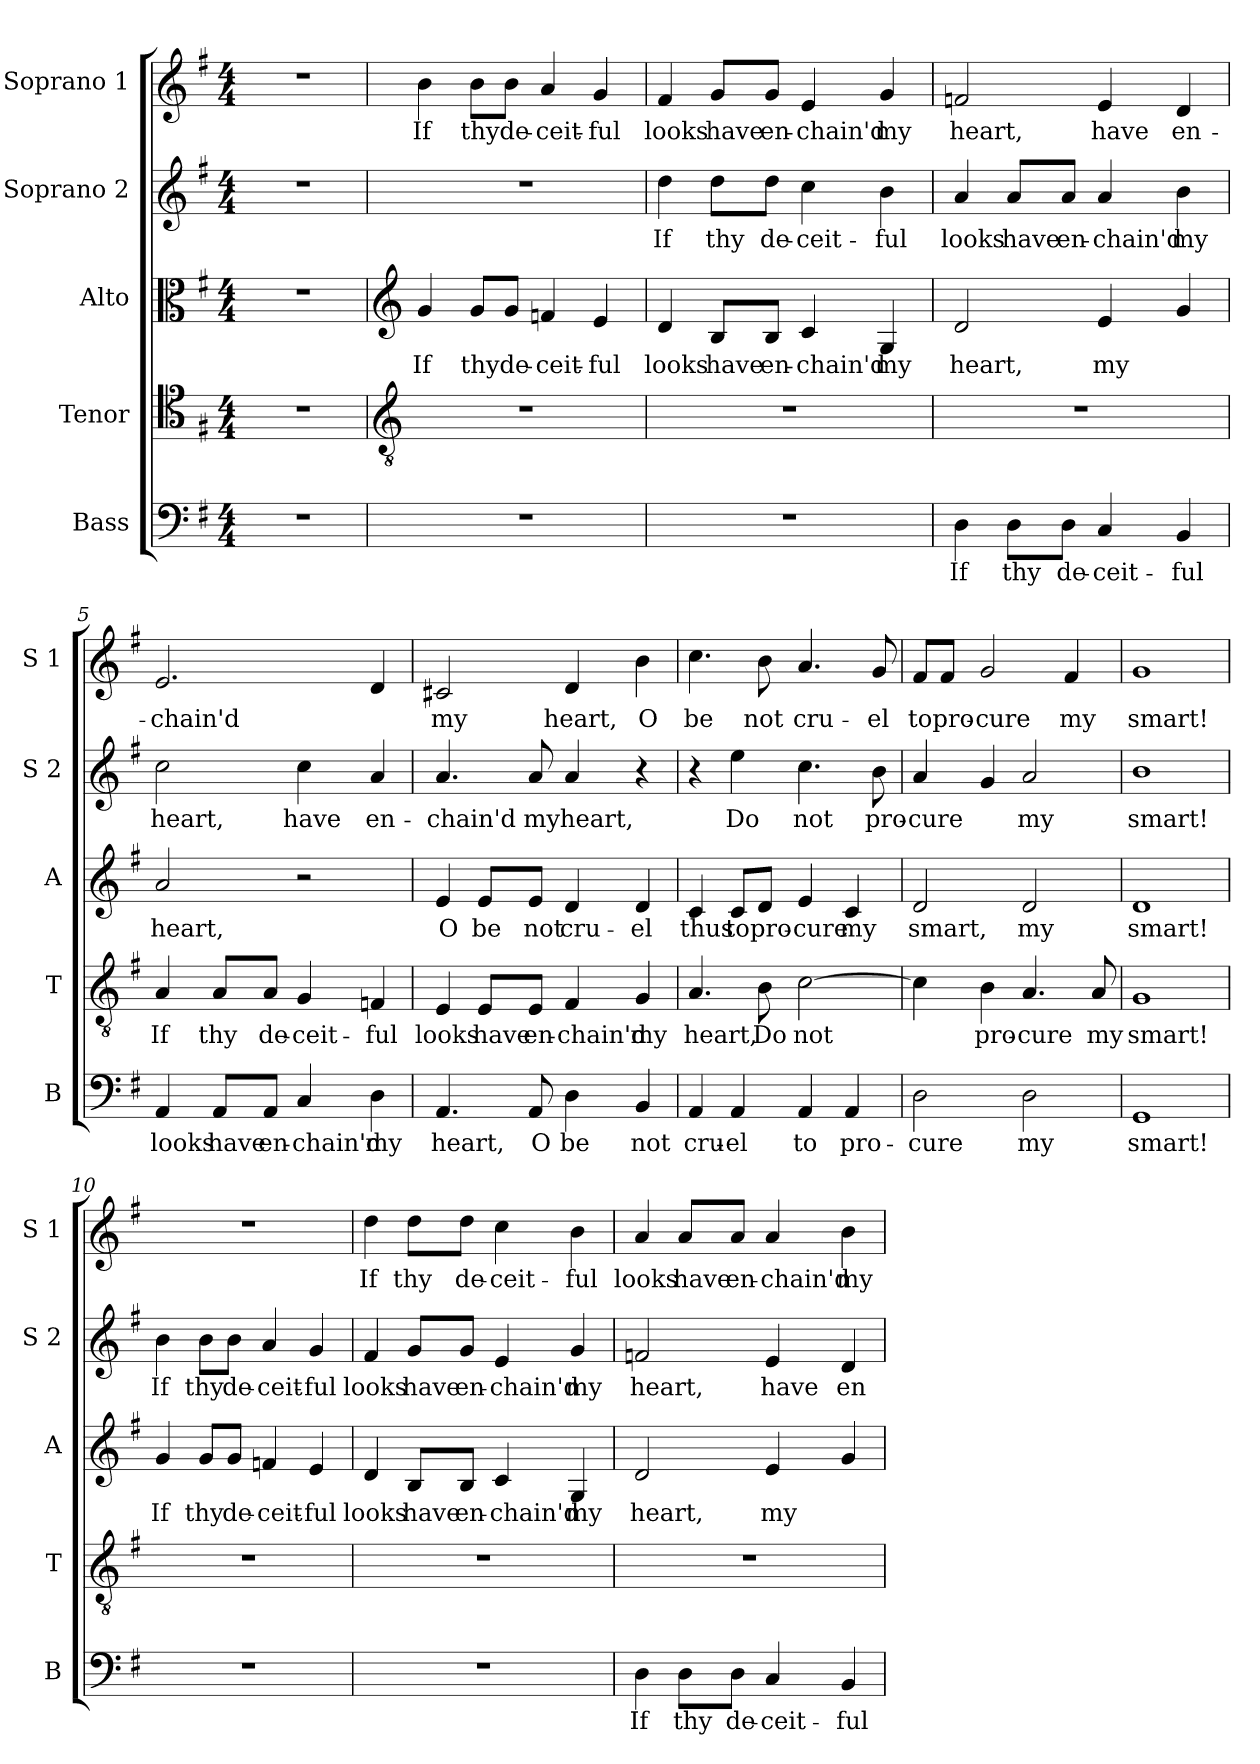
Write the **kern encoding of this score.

**kern	**text	**kern	**text	**kern	**text	**kern	**text	**kern	**text
*part5	*part5	*part4	*part4	*part3	*part3	*part2	*part2	*part1	*part1
*staff5	*staff5	*staff4	*staff4	*staff3	*staff3	*staff2	*staff2	*staff1	*staff1
*I"Bass	*	*I"Tenor	*	*I"Alto	*	*I"Soprano 2	*	*I"Soprano 1	*
*I'B	*	*I'T	*	*I'A	*	*I'S 2	*	*I'S 1	*
*clefF4	*	*clefC4	*	*clefC3	*	*clefG2	*	*clefG2	*
*k[f#]	*	*k[f#]	*	*k[f#]	*	*k[f#]	*	*k[f#]	*
*G:	*	*G:	*	*G:	*	*G:	*	*G:	*
*M4/4	*	*M4/4	*	*M4/4	*	*M4/4	*	*M4/4	*
=1	=1	=1	=1	=1	=1	=1	=1	=1	=1
1r	.	1r	.	1r	.	1r	.	1r	.
=2	=2	=2	=2	=2	=2	=2	=2	=2	=2
*	*	*clefGv2	*	*clefG2	*	*	*	*	*
!	!	!	!	!	!LO:LY:b	!	!	!	!LO:LY:b
1r	.	1r	.	4g/	If	1r	.	4b\	If
!	!	!	!	!	!LO:LY:b	!	!	!	!LO:LY:b
.	.	.	.	8g/L	thy	.	.	8b\L	thy
!	!	!	!	!	!LO:LY:b	!	!	!	!LO:LY:b
.	.	.	.	8g/J	de-	.	.	8b\J	de-
!	!	!	!	!	!LO:LY:b	!	!	!	!LO:LY:b
.	.	.	.	4fn/	-ceit-	.	.	4a/	-ceit-
!	!	!	!	!	!LO:LY:b	!	!	!	!LO:LY:b
.	.	.	.	4e/	-ful	.	.	4g/	-ful
=3	=3	=3	=3	=3	=3	=3	=3	=3	=3
!	!	!	!	!	!LO:LY:b	!	!LO:LY:b	!	!LO:LY:b
1r	.	1r	.	4d/	looks	4dd\	If	4f#/	looks
!	!	!	!	!	!LO:LY:b	!	!LO:LY:b	!	!LO:LY:b
.	.	.	.	8B/L	have	8dd\L	thy	8g/L	have
!	!	!	!	!	!LO:LY:b	!	!LO:LY:b	!	!LO:LY:b
.	.	.	.	8B/J	en-	8dd\J	de-	8g/J	en-
!	!	!	!	!	!LO:LY:b	!	!LO:LY:b	!	!LO:LY:b
.	.	.	.	4c/	-chain'd	4cc\	-ceit-	4e/	-chain'd
!	!	!	!	!	!LO:LY:b	!	!LO:LY:b	!	!LO:LY:b
.	.	.	.	4G/	my	4b\	-ful	4g/	my
=4	=4	=4	=4	=4	=4	=4	=4	=4	=4
!	!LO:LY:b	!	!	!	!LO:LY:b	!	!LO:LY:b	!	!LO:LY:b
4D\	If	1r	.	2d/	heart,	4a/	looks	2fn/	heart,
!	!LO:LY:b	!	!	!	!	!	!LO:LY:b	!	!
8D\L	thy	.	.	.	.	8a/L	have	.	.
!	!LO:LY:b	!	!	!	!	!	!LO:LY:b	!	!
8D\J	de-	.	.	.	.	8a/J	en-	.	.
!	!LO:LY:b	!	!	!	!LO:LY:b	!	!LO:LY:b	!	!LO:LY:b
4C/	-ceit-	.	.	4e/	my	4a/	-chain'd	4e/	have
!	!LO:LY:b	!	!	!	!	!	!LO:LY:b	!	!LO:LY:b
4BB/	-ful	.	.	4g/	.	4b\	my	4d/	en-
!!LO:LB:g=z
=5	=5	=5	=5	=5	=5	=5	=5	=5	=5
!	!LO:LY:b	!	!LO:LY:b	!	!LO:LY:b	!	!LO:LY:b	!	!LO:LY:b
4AA/	looks	4A/	If	2a/	heart,	2cc\	heart,	2.e/	-chain'd
!	!LO:LY:b	!	!LO:LY:b	!	!	!	!	!	!
8AA/L	have	8A/L	thy	.	.	.	.	.	.
!	!LO:LY:b	!	!LO:LY:b	!	!	!	!	!	!
8AA/J	en-	8A/J	de-	.	.	.	.	.	.
!	!LO:LY:b	!	!LO:LY:b	!	!	!	!LO:LY:b	!	!
4C/	-chain'd	4G/	-ceit-	2r	.	4cc\	have	.	.
!	!LO:LY:b	!	!LO:LY:b	!	!	!	!LO:LY:b	!	!
4D\	my	4Fn/	-ful	.	.	4a/	en-	4d/	.
=6	=6	=6	=6	=6	=6	=6	=6	=6	=6
!	!LO:LY:b	!	!LO:LY:b	!	!LO:LY:b	!	!LO:LY:b	!	!LO:LY:b
4.AA/	heart,	4E/	looks	4e/	O	4.a/	-chain'd	2c#X/	my
!	!	!	!LO:LY:b	!	!LO:LY:b	!	!	!	!
.	.	8E/L	have	8e/L	be	.	.	.	.
!	!LO:LY:b	!	!LO:LY:b	!	!LO:LY:b	!	!LO:LY:b	!	!
8AA/	O	8E/J	en-	8e/J	not	8a/	my	.	.
!	!LO:LY:b	!	!LO:LY:b	!	!LO:LY:b	!	!LO:LY:b	!	!LO:LY:b
4D\	be	4F#/	-chain'd	4d/	cru-	4a/	heart,	4d/	heart,
!	!LO:LY:b	!	!LO:LY:b	!	!LO:LY:b	!	!	!	!LO:LY:b
4BB/	not	4G/	my	4d/	-el	4r	.	4b\	O
=7	=7	=7	=7	=7	=7	=7	=7	=7	=7
!	!LO:LY:b	!	!LO:LY:b	!	!LO:LY:b	!	!	!	!LO:LY:b
4AA/	cru-	4.A/	heart,	4c/	thus	4r	.	4.cc\	be
!	!LO:LY:b	!	!	!	!LO:LY:b	!	!LO:LY:b	!	!
4AA/	-el	.	.	8c/L	to	4ee\	Do	.	.
!	!	!	!LO:LY:b	!	!LO:LY:b	!	!	!	!LO:LY:b
.	.	8B\	Do	8d/J	pro-	.	.	8b\	not
!	!LO:LY:b	!	!LO:LY:b	!	!LO:LY:b	!	!LO:LY:b	!	!LO:LY:b
4AA/	to	[2c\	not	4e/	-cure	4.cc\	not	4.a/	cru-
!	!LO:LY:b	!	!	!	!LO:LY:b	!	!	!	!
4AA/	pro-	.	.	4c/	my	.	.	.	.
!	!	!	!	!	!	!	!LO:LY:b	!	!LO:LY:b
.	.	.	.	.	.	8b\	pro-	8g/	-el
=8	=8	=8	=8	=8	=8	=8	=8	=8	=8
!	!LO:LY:b	!	!	!	!LO:LY:b	!	!LO:LY:b	!	!LO:LY:b
2D\	-cure	4c\]	.	2d/	smart,	4a/	-cure	8f#/L	to
!	!	!	!	!	!	!	!	!	!LO:LY:b
.	.	.	.	.	.	.	.	8f#/J	pro-
!	!	!	!LO:LY:b	!	!	!	!	!	!LO:LY:b
.	.	4B\	pro-	.	.	4g/	.	2g/	-cure
!	!LO:LY:b	!	!LO:LY:b	!	!LO:LY:b	!	!LO:LY:b	!	!
2D\	my	4.A/	-cure	2d/	my	2a/	my	.	.
!	!	!	!	!	!	!	!	!	!LO:LY:b
.	.	.	.	.	.	.	.	4f#/	my
!	!	!	!LO:LY:b	!	!	!	!	!	!
.	.	8A/	my	.	.	.	.	.	.
=9	=9	=9	=9	=9	=9	=9	=9	=9	=9
!	!LO:LY:b	!	!LO:LY:b	!	!LO:LY:b	!	!LO:LY:b	!	!LO:LY:b
1GG	smart!	1G	smart!	1d	smart!	1b	smart!	1g	smart!
!!LO:PB:g=z
=10	=10	=10	=10	=10	=10	=10	=10	=10	=10
!	!	!	!	!	!LO:LY:b	!	!LO:LY:b	!	!
1r	.	1r	.	4g/	If	4b\	If	1r	.
!	!	!	!	!	!LO:LY:b	!	!LO:LY:b	!	!
.	.	.	.	8g/L	thy	8b\L	thy	.	.
!	!	!	!	!	!LO:LY:b	!	!LO:LY:b	!	!
.	.	.	.	8g/J	de-	8b\J	de-	.	.
!	!	!	!	!	!LO:LY:b	!	!LO:LY:b	!	!
.	.	.	.	4fn/	-ceit-	4a/	-ceit-	.	.
!	!	!	!	!	!LO:LY:b	!	!LO:LY:b	!	!
.	.	.	.	4e/	-ful	4g/	-ful	.	.
=11	=11	=11	=11	=11	=11	=11	=11	=11	=11
!	!	!	!	!	!LO:LY:b	!	!LO:LY:b	!	!LO:LY:b
1r	.	1r	.	4d/	looks	4f#/	looks	4dd\	If
!	!	!	!	!	!LO:LY:b	!	!LO:LY:b	!	!LO:LY:b
.	.	.	.	8B/L	have	8g/L	have	8dd\L	thy
!	!	!	!	!	!LO:LY:b	!	!LO:LY:b	!	!LO:LY:b
.	.	.	.	8B/J	en-	8g/J	en-	8dd\J	de-
!	!	!	!	!	!LO:LY:b	!	!LO:LY:b	!	!LO:LY:b
.	.	.	.	4c/	-chain'd	4e/	-chain'd	4cc\	-ceit-
!	!	!	!	!	!LO:LY:b	!	!LO:LY:b	!	!LO:LY:b
.	.	.	.	4G/	my	4g/	my	4b\	-ful
=12	=12	=12	=12	=12	=12	=12	=12	=12	=12
!	!LO:LY:b	!	!	!	!LO:LY:b	!	!LO:LY:b	!	!LO:LY:b
4D\	If	1r	.	2d/	heart,	2fn/	heart,	4a/	looks
!	!LO:LY:b	!	!	!	!	!	!	!	!LO:LY:b
8D\L	thy	.	.	.	.	.	.	8a/L	have
!	!LO:LY:b	!	!	!	!	!	!	!	!LO:LY:b
8D\J	de-	.	.	.	.	.	.	8a/J	en-
!	!LO:LY:b	!	!	!	!LO:LY:b	!	!LO:LY:b	!	!LO:LY:b
4C/	-ceit-	.	.	4e/	my	4e/	have	4a/	-chain'd
!	!LO:LY:b	!	!	!	!	!	!LO:LY:b	!	!LO:LY:b
4BB/	-ful	.	.	4g/	.	4d/	en-	4b\	my
=	=	=	=	=	=	=	=	=	=
*-	*-	*-	*-	*-	*-	*-	*-	*-	*-
